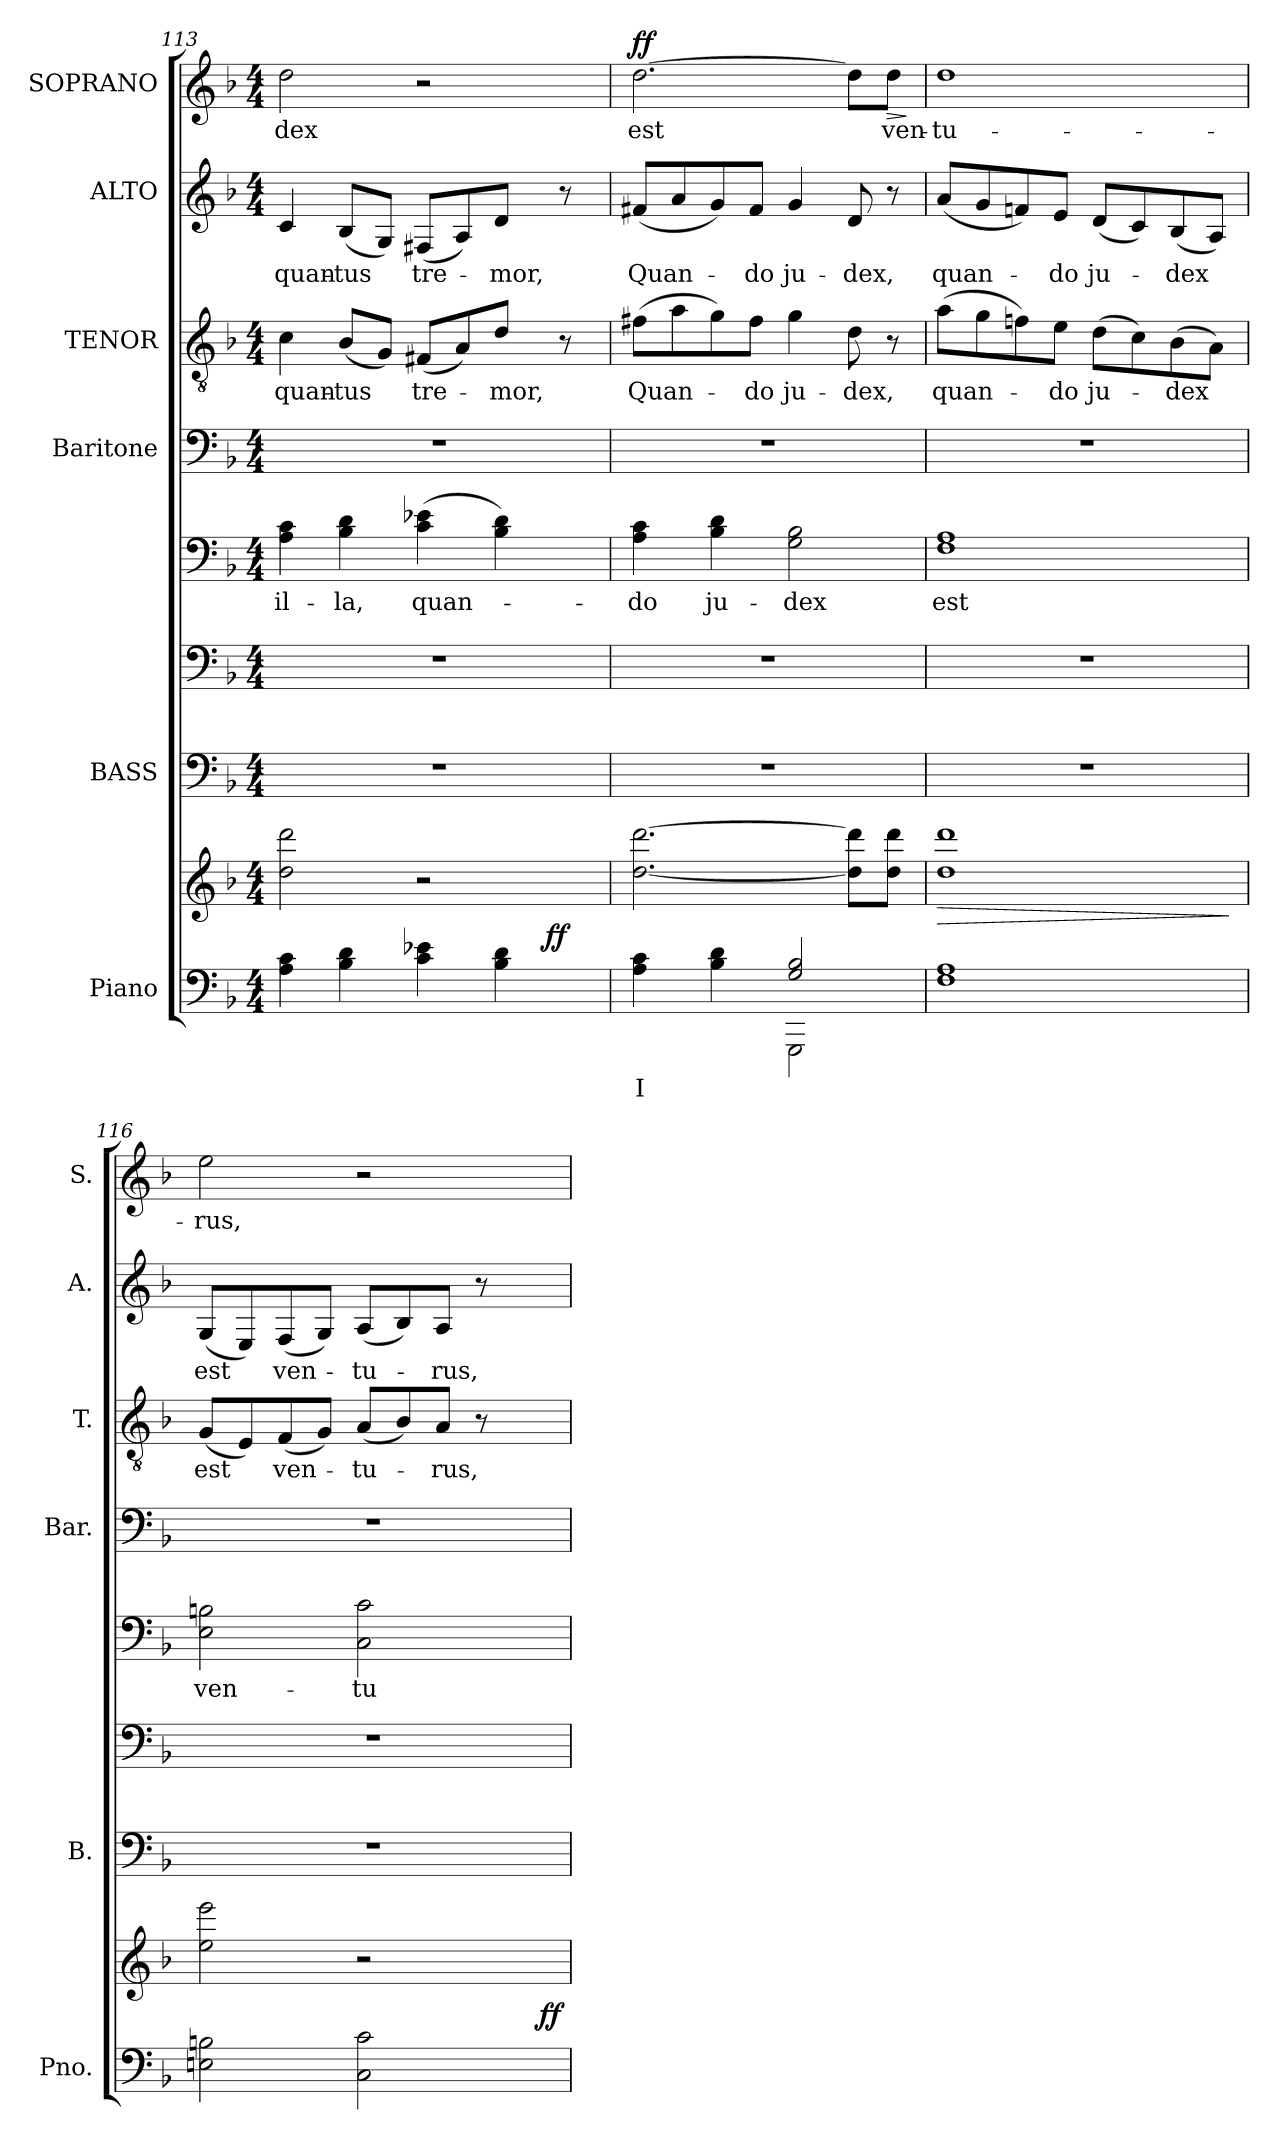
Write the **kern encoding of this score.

**kern	**text	**kern	**dynam	**kern	**kern	**kern	**text	**kern	**kern	**text	**kern	**text	**kern	**text	**dynam
*part6	*part6	*part6	*part6	*part5	*part5	*part5	*part5	*part4	*part3	*part3	*part2	*part2	*part1	*part1	*part1
*staff9	*staff9	*staff8	*staff8/9	*staff7	*staff6	*staff5	*staff5	*staff4	*staff3	*staff3	*staff2	*staff2	*staff1	*staff1	*staff1
*I"Piano	*	*	*	*I"BASS	*	*	*	*I"Baritone	*I"TENOR	*	*I"ALTO	*	*I"SOPRANO	*	*
*I'Pno.	*	*	*	*I'B.	*	*	*	*I'Bar.	*I'T.	*	*I'A.	*	*I'S.	*	*
!!LO:LB:g=z
*clefF4	*	*clefG2	*	*clefF4	*clefF4	*clefF4	*	*clefF4	*clefGv2	*	*clefG2	*	*clefG2	*	*
*	*	*	*	*	*	*	*	*	*ITrd7c12	*	*	*	*	*	*
*k[b-]	*	*k[b-]	*	*k[b-]	*k[b-]	*k[b-]	*	*k[b-]	*k[b-]	*	*k[b-]	*	*k[b-]	*	*
*F:	*	*F:	*	*F:	*F:	*F:	*	*F:	*F:	*	*F:	*	*F:	*	*
*M4/4	*	*M4/4	*	*M4/4	*M4/4	*M4/4	*	*M4/4	*M4/4	*	*M4/4	*	*M4/4	*	*
=113	=113	=113	=113	=113	=113	=113	=113	=113	=113	=113	=113	=113	=113	=113	=113
!	!	!	!	!	!	!	!LO:LY:b:color=#000000	!	!	!	!	!	!	!	!
!	!	!	!	!	!	!	!	!	!	!LO:LY:b:color=#000000	!	!	!	!	!
!	!	!	!	!	!	!	!	!	!	!	!	!LO:LY:b:color=#000000	!	!	!
!	!	!	!	!	!	!	!	!	!	!	!	!	!	!LO:LY:b:color=#000000	!
*	*	*^	*	*	*	*	*	*	*	*	*	*	*	*	*
4Ai\ 4ci	.	2ddi\ 2dddi	2ryy	.	1r	1r	4Ai\ 4ci	il-	1r	4Ci\	quan-	4ci/	quan-	2ddi\	-dex	.
!	!	!	!	!	!	!	!	!LO:LY:b:color=#000000	!	!	!	!	!	!	!	!
!	!	!	!	!	!	!	!	!	!	!	!LO:LY:b:color=#000000	!	!	!	!	!
!	!	!	!	!	!	!	!	!	!	!	!	!	!LO:LY:b:color=#000000	!	!	!
4B-i\ 4di	.	.	.	.	.	.	4B-i\ 4di	-la,	.	(8BB-i/L	-tus	(8B-i/L	-tus	.	.	.
.	.	.	.	.	.	.	.	.	.	8GGi/J)	.	8Gi/J)	.	.	.	.
!	!	!	!	!	!	!	!	!LO:LY:b:color=#000000	!	!	!	!	!	!	!	!
!	!	!	!	!	!	!	!	!	!	!	!LO:LY:b:color=#000000	!	!	!	!	!
!	!	!	!	!	!	!	!	!	!	!	!	!	!LO:LY:b:color=#000000	!	!	!
4ci\ 4e-Xi	.	2r	4ryy	.	.	.	(4ci\ 4e-Xi	quan-	.	(8FF#Xi/L	tre-	(8F#Xi/L	tre-	2r	.	.
.	.	.	.	.	.	.	.	.	.	8AAi/)	.	8Ai/)	.	.	.	.
!	!	!	!	!	!	!	!	!	!	!	!LO:LY:b:color=#000000	!	!	!	!	!
!	!	!	!	!	!	!	!	!	!	!	!	!	!LO:LY:b:color=#000000	!	!	!
4B-i\ 4di	.	.	16ryy	.	.	.	4B-i\ 4di)	.	.	8Di/J	-mor,	8di/J	-mor,	.	.	.
.	.	.	32ryy	.	.	.	.	.	.	.	.	.	.	.	.	.
.	.	.	128.ryy	.	.	.	.	.	.	.	.	.	.	.	.	.
.	.	.	8ryy	ff	.	.	.	.	.	.	.	.	.	.	.	.
.	.	.	.	.	.	.	.	.	.	8r	.	8r	.	.	.	.
.	.	.	64ryy	.	.	.	.	.	.	.	.	.	.	.	.	.
.	.	.	256ryy	.	.	.	.	.	.	.	.	.	.	.	.	.
*	*	*v	*v	*	*	*	*	*	*	*	*	*	*	*	*	*
=114	=114	=114	=114	=114	=114	=114	=114	=114	=114	=114	=114	=114	=114	=114	=114
*	*	*^	*	*	*	*	*	*	*	*	*	*	*	*	*
!	!LO:LY:b:color=#000000	!	!	!	!	!	!	!	!	!	!	!	!	!	!	!
*^	*	*v	*v	*	*	*	*	*	*	*	*	*	*	*	*	*
*	*	*	*^	*	*	*	*	*	*	*	*	*	*	*	*	*
!	!	!	!	!	!	!	!	!	!LO:LY:b:color=#000000	!	!	!	!	!	!	!	!
*	*	*	*v	*v	*	*	*	*	*	*	*	*	*	*	*	*	*
*	*	*	*^	*	*	*	*	*	*	*	*	*	*	*	*	*
!	!	!	!	!	!	!	!	!	!	!	!	!LO:LY:b:color=#000000	!	!	!	!	!
*	*	*	*v	*v	*	*	*	*	*	*	*	*	*	*	*	*	*
*	*	*	*^	*	*	*	*	*	*	*	*	*	*	*	*	*
!	!	!	!	!	!	!	!	!	!	!	!	!	!	!LO:LY:b:color=#000000	!	!	!
*	*	*	*v	*v	*	*	*	*	*	*	*	*	*	*	*	*	*
*	*	*	*^	*	*	*	*	*	*	*	*	*	*	*	*	*
!	!	!	!	!	!	!	!	!	!	!	!	!	!	!	!	!LO:LY:b:color=#000000	!
*	*	*	*v	*v	*	*	*	*	*	*	*	*	*	*	*	*	*
2ryy	4Ai\ 4ci	I	[2.ddi\ [2.dddi	.	1r	1r	4Ai\ 4ci	-do	1r	(8F#Xi\L	Quan-	(8f#Xi/L	Quan-	[2.ddi\	est	ff
.	.	.	.	.	.	.	.	.	.	8Ai\	.	8ai/	.	.	.	.
!	!	!	!	!	!	!	!	!LO:LY:b:color=#000000	!	!	!	!	!	!	!	!
.	4B-i\ 4di	.	.	.	.	.	4B-i\ 4di	ju-	.	8Gi\)	.	8gi/)	.	.	.	.
!	!	!	!	!	!	!	!	!	!	!	!LO:LY:b:color=#000000	!	!	!	!	!
!	!	!	!	!	!	!	!	!	!	!	!	!	!LO:LY:b:color=#000000	!	!	!
.	.	.	.	.	.	.	.	.	.	8F#i\J	-do	8f#i/J	-do	.	.	.
!	!	!	!	!	!	!	!	!LO:LY:b:color=#000000	!	!	!	!	!	!	!	!
!	!	!	!	!	!	!	!	!	!	!	!LO:LY:b:color=#000000	!	!	!	!	!
!	!	!	!	!	!	!	!	!	!	!	!	!	!LO:LY:b:color=#000000	!	!	!
2Gi/ 2B-i	2GGGi\	.	.	.	.	.	2Gi\ 2B-i	-dex	.	4Gi\	ju-	4gi/	ju-	.	.	.
!	!	!	!	!	!	!	!	!	!	!	!LO:LY:b:color=#000000	!	!	!	!	!
!	!	!	!	!	!	!	!	!	!	!	!	!	!LO:LY:b:color=#000000	!	!	!
.	.	.	8ddi\] 8dddi]L	.	.	.	.	.	.	8Di\	-dex,	8di/	-dex,	8ddi\L]	.	.
!	!	!	!	!	!	!	!	!	!	!	!	!	!	!	!LO:LY:b:color=#000000	!LO:HP:b
.	.	.	8ddi\ 8dddiJ	.	.	.	.	.	.	8r	.	8r	.	8ddi\J	ven-	>
*v	*v	*	*	*	*	*	*	*	*	*	*	*	*	*	*	*
.	.	.	.	.	.	.	.	.	.	.	.	.	.	.	]
=115	=115	=115	=115	=115	=115	=115	=115	=115	=115	=115	=115	=115	=115	=115	=115
!	!	!	!LO:HP:b	!	!	!	!	!	!	!	!	!	!	!	!
!	!	!	!	!	!	!	!LO:LY:b:color=#000000	!	!	!	!	!	!	!	!
!	!	!	!	!	!	!	!	!	!	!LO:LY:b:color=#000000	!	!	!	!	!
!	!	!	!	!	!	!	!	!	!	!	!	!LO:LY:b:color=#000000	!	!	!
!	!	!	!	!	!	!	!	!	!	!	!	!	!	!LO:LY:b:color=#000000	!
1Fi 1Ai	.	1ddi 1dddi	>	1r	1r	1Fi 1Ai	est	1r	(8Ai\L	quan-	(8ai/L	quan-	1ddi	-tu-	.
.	.	.	.	.	.	.	.	.	8Gi\	.	8gi/	.	.	.	.
.	.	.	.	.	.	.	.	.	8Fni\)	.	8fni/)	.	.	.	.
!	!	!	!	!	!	!	!	!	!	!LO:LY:b:color=#000000	!	!	!	!	!
!	!	!	!	!	!	!	!	!	!	!	!	!LO:LY:b:color=#000000	!	!	!
.	.	.	.	.	.	.	.	.	8Ei\J	-do	8ei/J	-do	.	.	.
!	!	!	!	!	!	!	!	!	!	!LO:LY:b:color=#000000	!	!	!	!	!
!	!	!	!	!	!	!	!	!	!	!	!	!LO:LY:b:color=#000000	!	!	!
.	.	.	.	.	.	.	.	.	(8Di\L	ju-	(8di/L	ju-	.	.	.
.	.	.	.	.	.	.	.	.	8Ci\)	.	8ci/)	.	.	.	.
!	!	!	!	!	!	!	!	!	!	!LO:LY:b:color=#000000	!	!	!	!	!
!	!	!	!	!	!	!	!	!	!	!	!	!LO:LY:b:color=#000000	!	!	!
.	.	.	.	.	.	.	.	.	(8BB-i\	-dex	(8B-i/	-dex	.	.	.
.	.	.	.	.	.	.	.	.	8AAi\J)	.	8Ai/J)	.	.	.	.
.	.	.	]	.	.	.	.	.	.	.	.	.	.	.	.
=116	=116	=116	=116	=116	=116	=116	=116	=116	=116	=116	=116	=116	=116	=116	=116
!	!	!	!	!	!	!	!LO:LY:b:color=#000000	!	!	!	!	!	!	!	!
!	!	!	!	!	!	!	!	!	!	!LO:LY:b:color=#000000	!	!	!	!	!
!	!	!	!	!	!	!	!	!	!	!	!	!LO:LY:b:color=#000000	!	!	!
!	!	!	!	!	!	!	!	!	!	!	!	!	!	!LO:LY:b:color=#000000	!
*	*	*^	*	*	*	*	*	*	*	*	*	*	*	*	*
2Eni\ 2Bni	.	2eei\ 2eeei	2ryy	.	1r	1r	2Ei\ 2Bni	ven-	1r	(8GGi/L	est	(8Gi/L	est	2eei\	-rus,	.
.	.	.	.	.	.	.	.	.	.	8EEi/)	.	8Ei/)	.	.	.	.
!	!	!	!	!	!	!	!	!	!	!	!LO:LY:b:color=#000000	!	!	!	!	!
!	!	!	!	!	!	!	!	!	!	!	!	!	!LO:LY:b:color=#000000	!	!	!
.	.	.	.	.	.	.	.	.	.	(8FFi/	ven-	(8Fi/	ven-	.	.	.
.	.	.	.	.	.	.	.	.	.	8GGi/J)	.	8Gi/J)	.	.	.	.
!	!	!	!	!	!	!	!	!LO:LY:b:color=#000000	!	!	!	!	!	!	!	!
!	!	!	!	!	!	!	!	!	!	!	!LO:LY:b:color=#000000	!	!	!	!	!
!	!	!	!	!	!	!	!	!	!	!	!	!	!LO:LY:b:color=#000000	!	!	!
2Ci\ 2ci	.	2r	4ryy	.	.	.	2Ci\ 2ci	-tu-	.	(8AAi/L	-tu-	(8Ai/L	-tu-	2r	.	.
.	.	.	.	.	.	.	.	.	.	8BB-i/)	.	8B-i/)	.	.	.	.
!	!	!	!	!	!	!	!	!	!	!	!LO:LY:b:color=#000000	!	!	!	!	!
!	!	!	!	!	!	!	!	!	!	!	!	!	!LO:LY:b:color=#000000	!	!	!
.	.	.	8ryy	.	.	.	.	.	.	8AAi/J	-rus,	8Ai/J	-rus,	.	.	.
.	.	.	16ryy	.	.	.	.	.	.	8r	.	8r	.	.	.	.
.	.	.	32ryy	.	.	.	.	.	.	.	.	.	.	.	.	.
.	.	.	64ryy	.	.	.	.	.	.	.	.	.	.	.	.	.
.	.	.	128...ryy	.	.	.	.	.	.	.	.	.	.	.	.	.
.	.	.	1024ryy	ff	.	.	.	.	.	.	.	.	.	.	.	.
*	*	*v	*v	*	*	*	*	*	*	*	*	*	*	*	*	*
=	=	=	=	=	=	=	=	=	=	=	=	=	=	=	=
*-	*-	*-	*-	*-	*-	*-	*-	*-	*-	*-	*-	*-	*-	*-	*-
